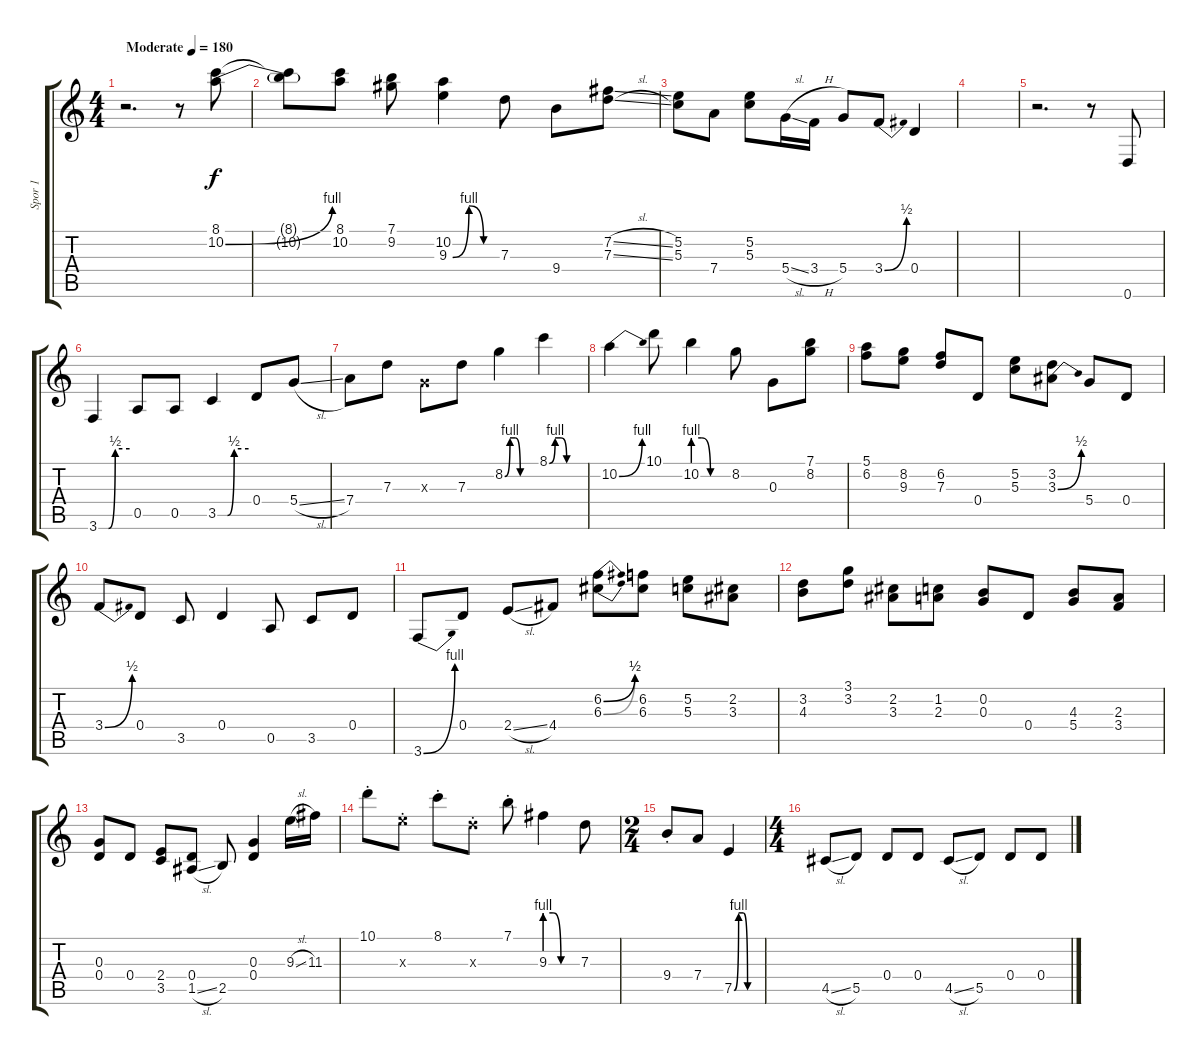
\track ("Spor 1" "Spor 1") {instrument electricguitarclean}
\staff {score tabs}
\tuning (E4 B3 G3 D3 A2 D2) {hide}
\ts (4 4)
\tempo (180 "Moderate")
\clef g2
\ks c
r.2{d dy f instrument electricguitarclean} r.8 (8.1 10.2{be (bend 0 0 60 4)}).8 |
(8.1{t} 10.2{t}).8 (8.1 10.2).8 (7.1 9.2).8 (10.2 9.3{be (custom 0 0 22 4 42 0 60 0)}).4 7.3.8 9.4.8 (7.2{sl} 7.3{sl}).8 |
(5.2 5.3).8 7.4.8 (5.2 5.3).8 5.4{sl}.16 3.4{h}.16 5.4.8 3.4{be (bend 0 0 60 2)}.8 0.4.4 |
|
r.2{d} r.8 0.6.8 |
3.6{be (custom 0 0 19 0 32 2 60 2)}.4 0.5.8 0.5.8 3.5{be (custom 0 0 19 0 32 2 60 2)}.4 0.4.8 5.4{sl}.8 |
7.4.8 7.3.8 0.3{x}.8 7.3.8 8.2{be (custom 0 0 10 4 20 4 30 0 60 0)}.4 8.1{be (custom 0 0 10 4 20 4 30 0 60 0)}.4 |
10.2{be (bend 0 0 60 4)}.4 10.1.8 10.2{be (custom 0 4 15 4 30 0 60 0)}.4 8.2.8 0.3.8 (7.1 8.2).8 |
(5.1 6.2).8 (8.2 9.3).8 (6.2 7.3).8 0.4.8 (5.2 5.3).8 (3.2 3.3{be (bend 0 0 60 2)}).8 5.4.8 0.4.8 |
3.4{be (bend 0 0 60 2)}.8 0.4.8 3.5.8 0.4.4 0.5.8 3.5.8 0.4.8 |
3.6{be (bend 0 0 60 4)}.8 0.4.8 2.4{sl}.8 4.4.8 (6.2{be (bend 0 0 60 2)} 6.3{be (bend 0 0 60 2)}).8 (6.2 6.3).8 (5.2 5.3).8 (2.2 3.3).8 |
(3.2 4.3).8 (3.1 3.2).8 (2.2 3.3).8 (1.2 2.3).8 (0.2 0.3).8 0.4.8 (4.3 5.4).8 (2.3 3.4).8 |
(0.3 0.4).8 0.4.8 (2.4 3.5).8 (0.4 1.5{sl}).8 2.5.8 (0.3 0.4).4 9.3{sl}.16 11.3.16 |
10.1{st}.8 9.3{st x}.8 8.1{st}.8 7.3{st x}.8 7.1{st}.8 9.3{be (custom 0 4 15 4 30 0 60 0)}.4 7.3.8 |
\ts (2 4)
9.4{st}.8 7.4.8 7.5{be (custom 0 0 10 4 20 4 30 0 60 0)}.4 |
\ts (4 4)
4.5{sl}.8 5.5.8 0.4.8 0.4.8 4.5{sl}.8 5.5.8 0.4.8 0.4.8
